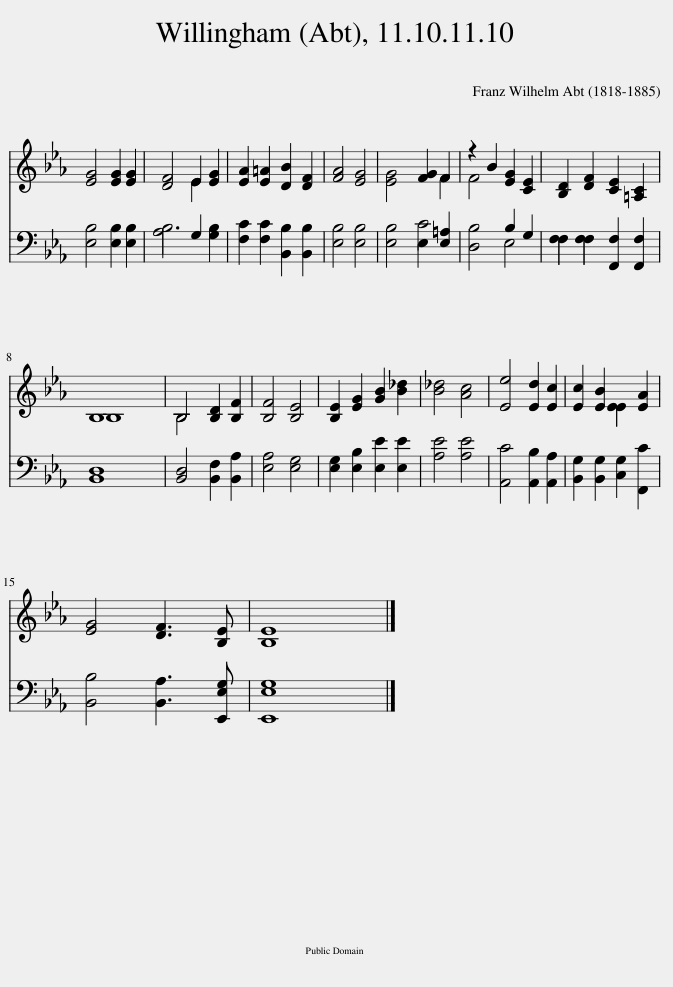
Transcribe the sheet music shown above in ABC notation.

X:1
%%score ( 1 2 ) ( 3 4 )
L:1/8
M:none
I:linebreak $
K:Eb
V:1 treble
V:2 treble
V:3 bass
V:4 bass
V:1
 [EG]4 [EG]2 [EG]2 | [DF]4 E2 [EG]2 | [EA]2 [E=A]2 [DB]2 [DF]2 | [FA]4 [EG]4 | [EG]4 [FG]2 F2 | %5
 z2 B2 [EG]2 [CE]2 | [B,D]2 [DF]2 [CE]2 [=A,C]2 |$ B,8 | B,4 [B,D]2 [B,F]2 | [B,F]4 [B,E]4 | %10
 [B,E]2 [EG]2 [GB]2 [B_d]2 | [B_d]4 [Ac]4 | [Ee]4 [Ed]2 [Ec]2 | [Ec]2 [EB]2 E2 [EA]2 |$ [EG]4 [DF]3 [B,E] | %15
 [B,E]8 |] %16
V:2
 x8 | x4 E2 x2 | x8 | x8 | x6 F2 | %5
 F4 x4 | x8 |$ B,8 | B,4 x4 | x8 | %10
 x8 | x8 | x8 | x4 E2 x2 |$ x8 | %15
 x8 |] %16
V:3
 [E,B,]4 [E,B,]2 [E,B,]2 | A,4 G,2 [G,B,]2 | [F,C]2 [F,C]2 [B,,B,]2 [B,,B,]2 | [E,B,]4 [E,B,]4 | [E,B,]4 E,2 [E,=A,]2 | %5
 [D,B,]4 B,2 G,2 | F,2 F,2 [F,,F,]2 [F,,F,]2 |$ [B,,D,]8 | [B,,D,]4 [B,,F,]2 [B,,A,]2 | [E,A,]4 [E,G,]4 | %10
 [E,G,]2 [E,B,]2 [E,E]2 [E,E]2 | [A,E]4 [A,E]4 | [A,,C]4 [A,,B,]2 [A,,A,]2 | [B,,G,]2 [B,,G,]2 [C,G,]2 [F,,C]2 |$ [B,,B,]4 [B,,A,]3 [E,,E,G,] | %15
 [E,,E,G,]8 |] %16
V:4
 x8 | B,6 x2 | x8 | x8 | x4 C4 | %5
 x4 E,4 | F,2 F,2 x4 |$ x8 | x8 | x8 | %10
 x8 | x8 | x8 | x8 |$ x8 | %15
 x8 |] %16
